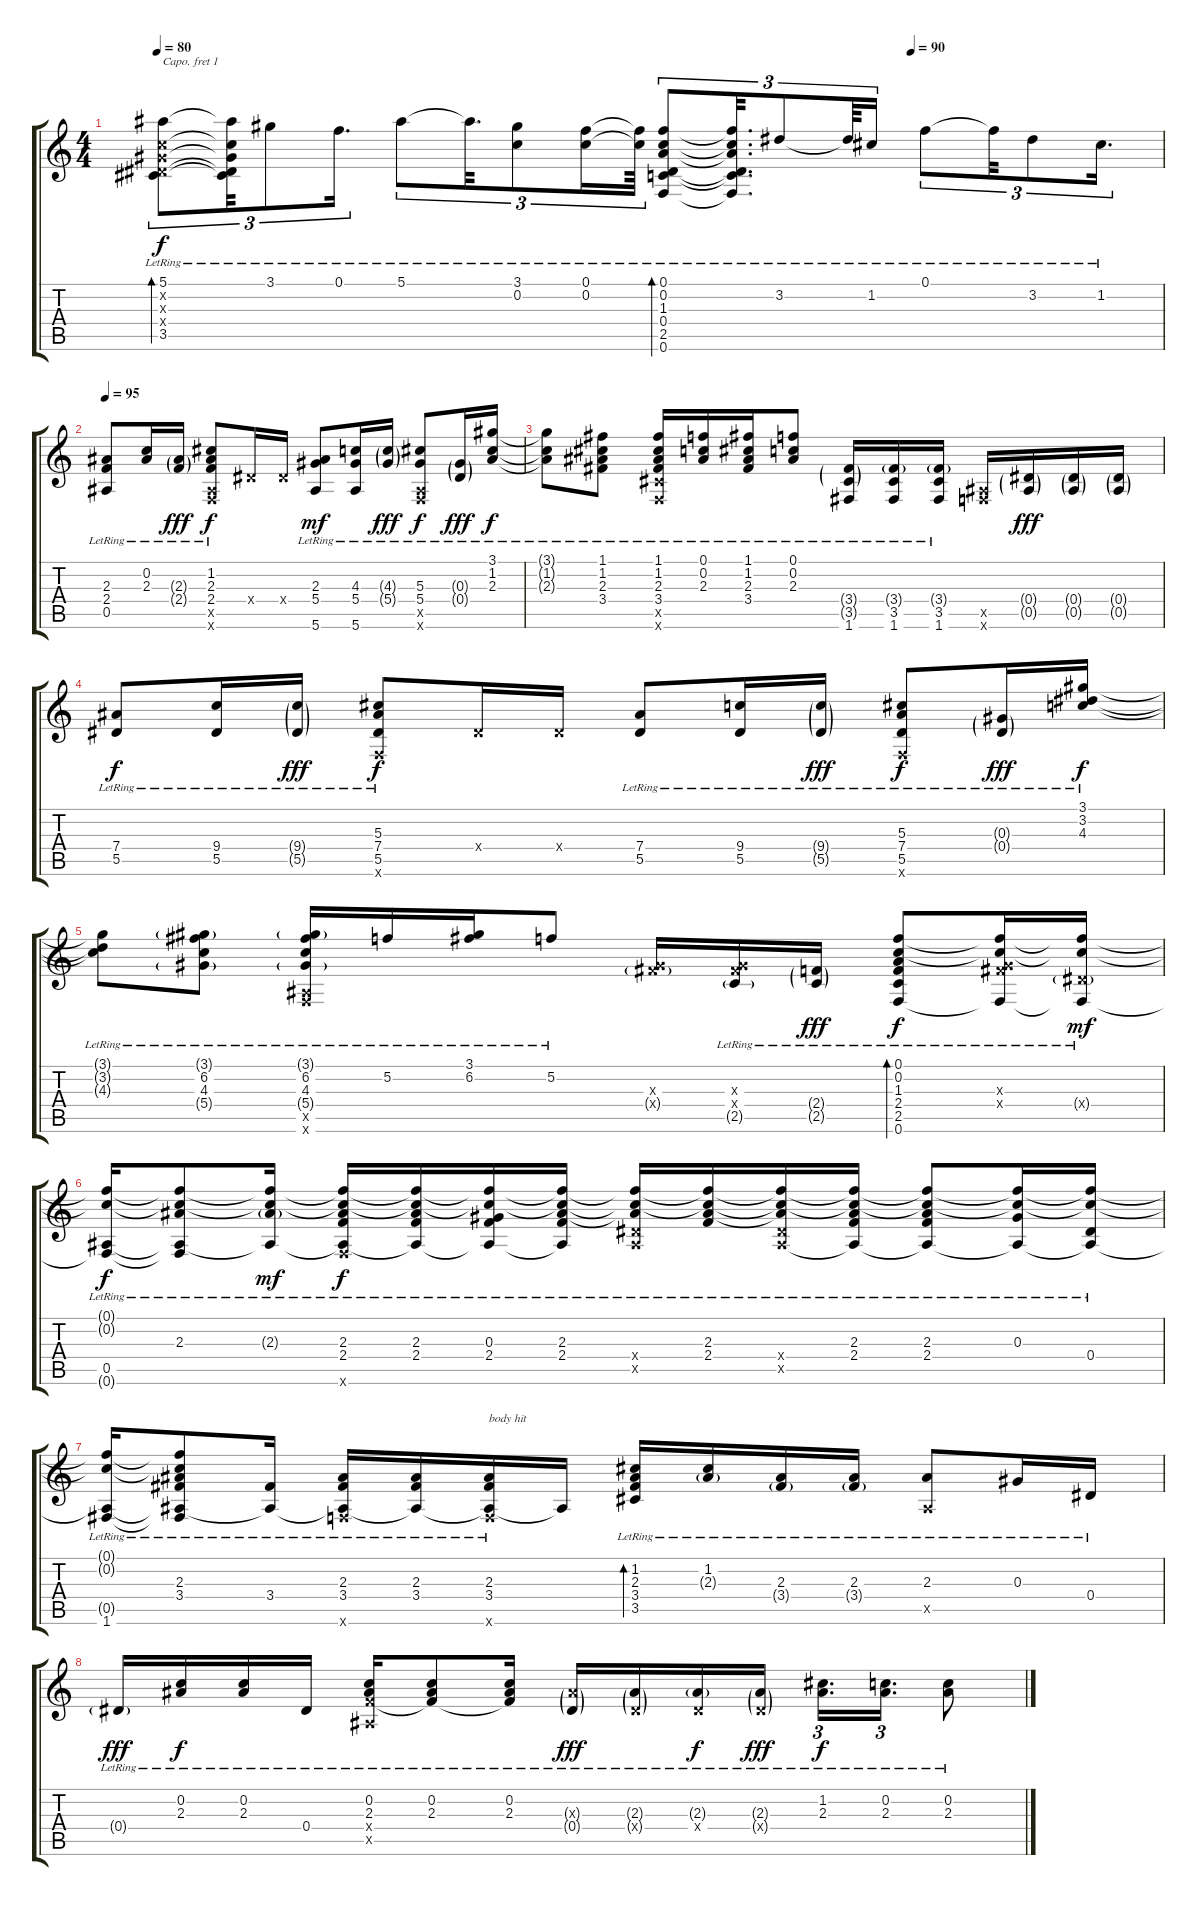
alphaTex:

\track "" {instrument acousticguitarsteel}
\staff {score tabs}
\capo 1
\tuning (E4 B3 G3 D3 A2 E2) {hide}
\ts (4 4)
\tempo 80
\tempo (90 0.75)
\clef g2
\ks c
(5.1{lr} 0.2{x} 0.3{x} 0.4{x} 3.5{lr}).8{tu (3 2) bd 120 dy f} (5.1{lr t} 0.2{t} 0.3{t} 0.4{t} 3.5{lr t}).32{tu (3 2)} 3.1{lr}.8{tu (3 2)} 0.1{lr}.16{d tu (3 2)} 5.1{lr}.8{tu (3 2)} 5.1{lr t}.32{d tu (3 2)} (3.1{lr} 0.2{lr}).8{tu (3 2)} (0.1{lr} 0.2{lr}).16{tu (3 2)} (0.1{lr t} 0.2{lr t}).64{tu (3 2)} (0.1{lr} 0.2{lr} 1.3{lr} 0.4{lr} 2.5{lr} 0.6{lr}).8{tu (3 2) bd 120} (0.1{lr t} 0.2{lr t} 1.3{lr t} 0.4{lr t} 2.5{lr t} 0.6{lr t}).32{d tu (3 2)} 3.2{lr}.8{tu (3 2)} 3.2{lr t}.64{tu (3 2)} 1.2{lr}.16{tu (3 2)} 0.1{lr}.8{tu (3 2)} 0.1{lr t}.32{tu (3 2)} 3.2{lr}.8{tu (3 2)} 1.2{lr}.16{d tu (3 2)} |
\tempo 95
(2.3{lr} 2.4{lr} 0.5).8 (0.2 2.3{lr}).16 (2.3{g lr} 2.4{g lr}).16{dy fff} (1.2 2.3{lr} 2.4{lr} 0.5{x} 0.6{x}).8{dy f} 0.4{x}.16 0.4{x}.16 (2.3{lr} 5.4{lr} 5.6{lr}).8{dy mf} (4.3{lr} 5.4{lr} 5.6{lr}).16 (4.3{g lr} 5.4{g lr}).16{dy fff} (5.3{lr} 5.4{lr} 0.5{x} 0.6{x}).8{dy f} (0.3{g lr} 0.4{g lr}).16{dy fff} (3.1{lr} 1.2{lr} 2.3{lr}).16{dy f} |
(3.1{lr t} 1.2{lr t} 2.3{lr t}).8 (1.1{lr} 1.2{lr} 2.3{lr} 3.4{lr}).8 (1.1{lr} 1.2{lr} 2.3{lr} 3.4{lr} 3.5{x} 0.6{x}).16 (0.1{lr} 0.2{lr} 2.3{lr}).16 (1.1{lr} 1.2{lr} 2.3{lr} 3.4{lr}).16 (0.1{lr} 0.2{lr} 2.3{lr}).8 (3.4{g lr} 3.5{g lr} 1.6{lr}).16 (3.4{g lr} 3.5{lr} 1.6{lr}).16 (3.4{g lr} 3.5{lr} 1.6{lr}).16 (0.5{x} 0.6{x}).16 (0.4{g} 0.5{g}).16{dy fff} (0.4{g} 0.5{g}).16 (0.4{g} 0.5{g}).16 |
(7.4{lr} 5.5{lr}).8{dy f} (9.4{lr} 5.5{lr}).16 (9.4{g lr} 5.5{g lr}).16{dy fff} (5.3{lr} 7.4{lr} 5.5{lr} 0.6{x}).8{dy f} 0.4{x}.16 0.4{x}.16 (7.4{lr} 5.5{lr}).8 (9.4{lr} 5.5{lr}).16 (9.4{g lr} 5.5{g lr}).16{dy fff} (5.3{lr} 7.4{lr} 5.5{lr} 0.6{x}).8{dy f} (0.3{g lr} 0.4{g lr}).16{dy fff} (3.1{lr} 3.2{lr} 4.3{lr}).16{dy f} |
(3.1{lr t} 3.2{lr t} 4.3{lr t}).8 (3.1{g lr} 6.2{lr} 4.3{lr} 5.4{g lr}).8 (3.1{g lr} 6.2{lr} 4.3{lr} 5.4{g lr} 0.5{x} 0.6{x}).16 5.2{lr}.16 (3.1 6.2{lr}).16 5.2{lr}.8 (0.3{x} 3.4{g x}).16 (0.3{x} 3.4{x} 2.5{g lr}).16 (2.4{g lr} 2.5{g lr}).16{dy fff} (0.1{lr} 0.2{lr} 1.3{lr} 2.4{lr} 2.5{lr} 0.6{lr}).8{bd 120 dy f} (0.1{lr t} 0.2{lr t} 0.3{x} 3.4{x} 0.6{lr t}).16 (0.1{lr t} 0.2{lr t} 0.4{g x} 0.6{lr t}).16{dy mf} |
(0.1{lr t} 0.2{lr t} 0.5{lr} 0.6{lr t}).16{dy f} (0.1{lr t} 0.2{lr t} 2.3{lr} 0.5{lr t} 0.6{lr t}).8 (0.1{lr t} 0.2{lr t} 2.3{g lr} 0.5{lr t}).16{dy mf} (0.1{lr t} 0.2{lr t} 2.3{lr} 2.4{lr} 0.5{lr t} 0.6{x}).16{dy f} (0.1{lr t} 0.2{lr t} 2.3{lr} 2.4{lr} 0.5{lr t}).16 (0.1{lr t} 0.2{lr t} 0.3{lr} 2.4{lr} 0.5{lr t}).16 (0.1{lr t} 0.2{lr t} 2.3{lr} 2.4{lr} 0.5{lr t}).16 (0.1{lr t} 0.2{lr t} 2.3{lr t} 0.4{x} 0.5{x}).16 (0.1{lr t} 0.2{lr t} 2.3{lr} 2.4{lr}).16 (0.1{lr t} 0.2{lr t} 2.3{lr t} 0.4{x} 0.5{x}).16 (0.1{lr t} 0.2{lr t} 2.3{lr} 2.4{lr} 0.5{t}).16 (0.1{lr t} 0.2{lr t} 2.3{lr} 2.4{lr} 0.5{t}).8 (0.1{lr t} 0.2{lr t} 0.3{lr} 0.5{t}).16 (0.1{lr t} 0.2{lr t} 0.4{lr} 0.5{t}).16 |
(0.1{lr t} 0.2{lr t} 0.5{t} 1.6{lr}).16 (0.1{lr t} 0.2{lr t} 2.3 3.4{lr} 0.5{t} 1.6{lr t}).8 (3.4{lr} 0.5{t}).16 (2.3{lr} 3.4{lr} 0.5{t} 0.6{x}).16 (2.3{lr} 3.4{lr} 0.5{t}).16 (2.3{lr} 3.4{lr} 0.5{t} 0.6{x}).16{txt "body hit"} 0.5{t}.16 (1.2{lr} 2.3{lr} 3.4{lr} 3.5).16{bd 30} (1.2{lr} 2.3{g lr}).16 (2.3{lr} 3.4{g lr}).16 (2.3{lr} 3.4{g lr}).16 (2.3{lr} 0.5{x}).8 0.3{lr}.16 0.4{lr}.16 |
0.4{g lr}.16{dy fff} (0.2{lr} 2.3{lr}).16{dy f} (0.2{lr} 2.3{lr}).16 0.4{lr}.16 (0.2{lr} 2.3{lr} 2.4{x} 0.5{x}).16 (0.2{lr} 2.3{lr} 2.4{t}).8 (0.2{lr} 2.3{lr} 2.4{t}).16 (2.3{g x} 0.4{g lr}).16{dy fff} (2.3{g lr} 0.4{g x}).16 (2.3{g lr} 0.4{x}).16{dy f} (2.3{g lr} 0.4{g x}).16{dy fff} (1.2{lr} 2.3{lr}).16{d tu (3 2) dy f} (0.2{lr} 2.3{lr}).16{d tu (3 2)} (0.2{lr} 2.3{lr}).8
